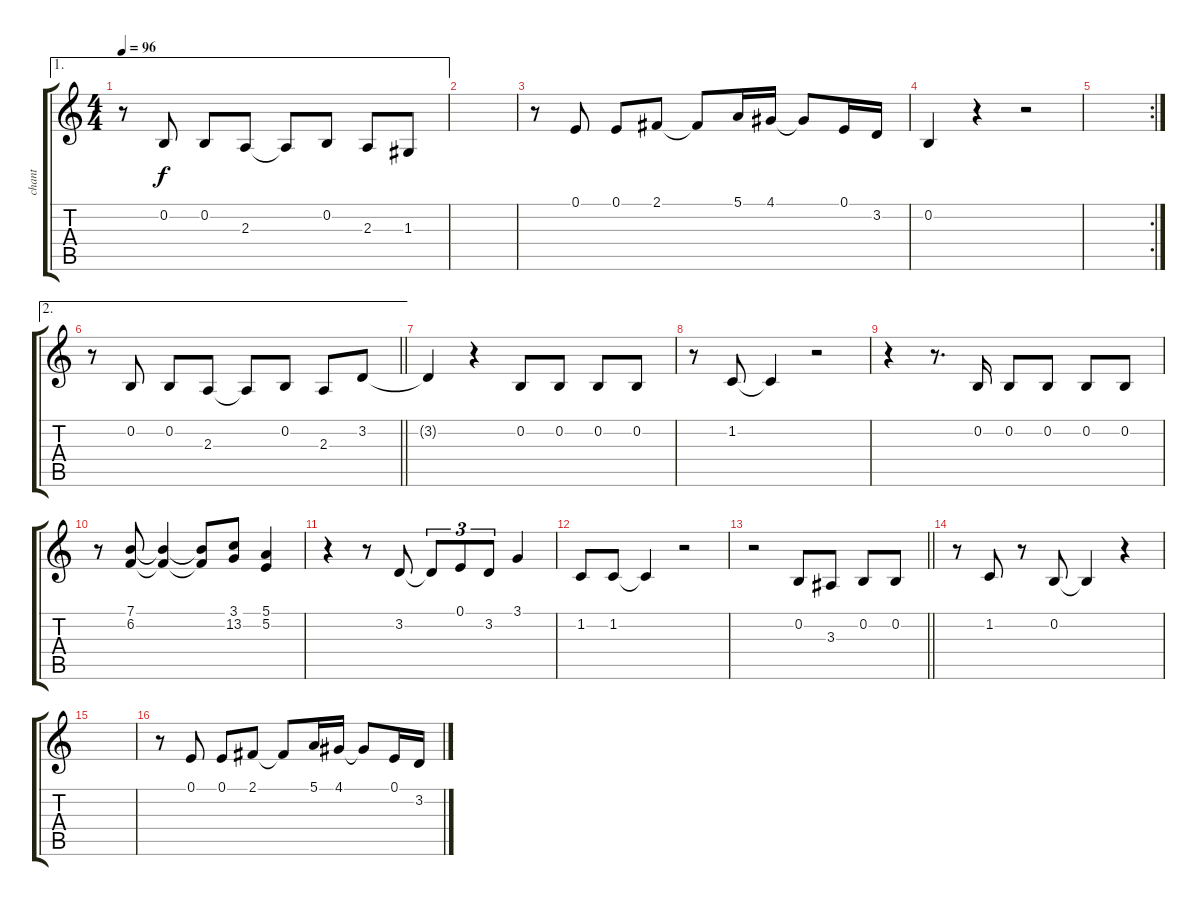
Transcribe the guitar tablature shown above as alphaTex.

\track ("chant" "chant") {instrument lead6voice}
\staff {score tabs}
\tuning (E4 B3 G3 D3 A2 E2) {hide}
\ae 1
\ts (4 4)
\tempo 96
\clef g2
\ks c
r.8{dy f} 0.2.8 0.2.8 2.3.8 2.3{t}.8 0.2.8 2.3.8 1.3.8 |
|
r.8 0.1.8 0.1.8 2.1.8 2.1{t}.8 5.1.16 4.1.16 4.1{t}.8 0.1.16 3.2.16 |
0.2.4 r.4 r.2 |
\rc 2
|
\ae 2
\barLineRight lightlight
r.8 0.2.8 0.2.8 2.3.8 2.3{t}.8 0.2.8 2.3.8 3.2.8 |
3.2{t}.4 r.4 0.2.8 0.2.8 0.2.8 0.2.8 |
r.8 1.2.8 1.2{t}.4 r.2 |
r.4 r.8{d} 0.2.16 0.2.8 0.2.8 0.2.8 0.2.8 |
r.8 (7.1 6.2).8 (7.1{t} 6.2{t}).4 (7.1{t} 6.2{t}).8 (3.1 13.2).8 (5.1 5.2).4 |
r.4 r.8 3.2.8 3.2{t}.8{tu (3 2)} 0.1.8{tu (3 2)} 3.2.8{tu (3 2)} 3.1.4 |
1.2.8 1.2.8 1.2{t}.4 r.2 |
\barLineRight lightlight
r.2 0.2.8 3.3.8 0.2.8 0.2.8 |
r.8 1.2.8 r.8 0.2.8 0.2{t}.4 r.4 |
|
r.8 0.1.8 0.1.8 2.1.8 2.1{t}.8 5.1.16 4.1.16 4.1{t}.8 0.1.16 3.2.16
